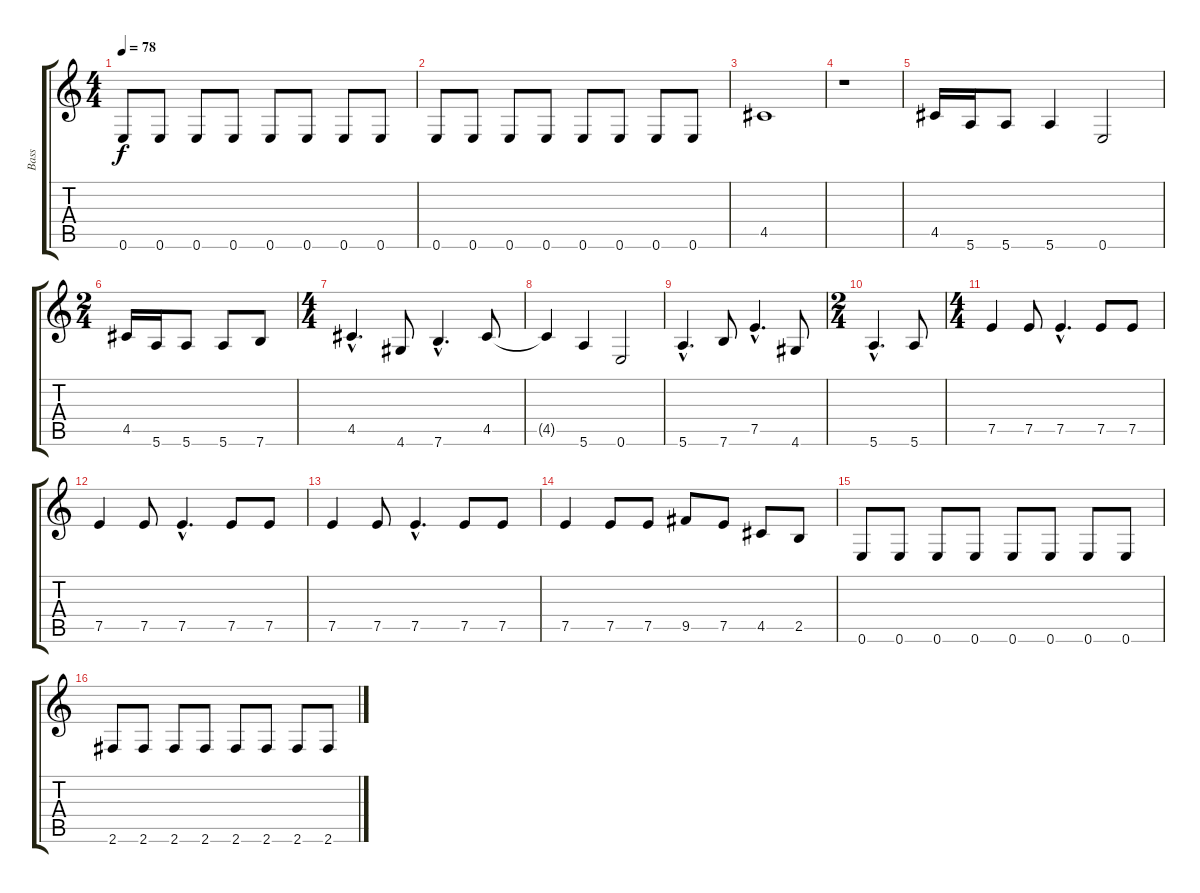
\track ("Bass" "Bass") {instrument electricbassfinger}
\staff {score tabs}
\tuning (E4 B3 G3 D3 A2 E2) {hide}
\ts (4 4)
\tempo 78
\clef g2
\ks c
0.6.8{dy f} 0.6.8 0.6.8 0.6.8 0.6.8 0.6.8 0.6.8 0.6.8 |
0.6.8 0.6.8 0.6.8 0.6.8 0.6.8 0.6.8 0.6.8 0.6.8 |
4.5.1 |
r.1 |
4.5.16 5.6.16 5.6.8 5.6.4 0.6.2 |
\ts (2 4)
4.5.16 5.6.16 5.6.8 5.6.8 7.6.8 |
\ts (4 4)
4.5{hac}.4{d} 4.6.8 7.6{hac}.4{d} 4.5.8 |
4.5{t}.4 5.6.4 0.6.2 |
5.6{hac}.4{d} 7.6.8 7.5{hac}.4{d} 4.6.8 |
\ts (2 4)
5.6{hac}.4{d} 5.6.8 |
\ts (4 4)
7.5.4 7.5.8 7.5{hac}.4{d} 7.5.8 7.5.8 |
7.5.4 7.5.8 7.5{hac}.4{d} 7.5.8 7.5.8 |
7.5.4 7.5.8 7.5{hac}.4{d} 7.5.8 7.5.8 |
7.5.4 7.5.8 7.5.8 9.5.8 7.5.8 4.5.8 2.5.8 |
0.6.8 0.6.8 0.6.8 0.6.8 0.6.8 0.6.8 0.6.8 0.6.8 |
2.6.8 2.6.8 2.6.8 2.6.8 2.6.8 2.6.8 2.6.8 2.6.8
